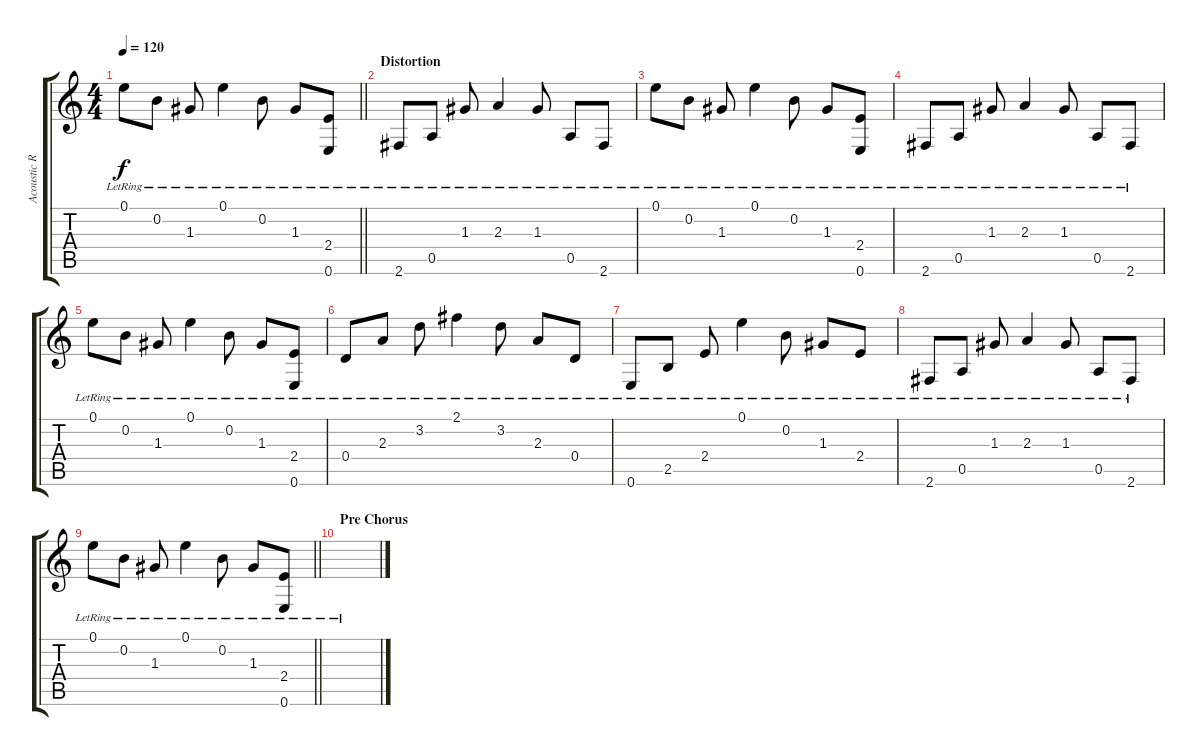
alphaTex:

\track ("Acoustic Rythym" "Acoustic R") {instrument acousticguitarsteel}
\staff {score tabs}
\tuning (E4 B3 G3 D3 A2 E2) {hide}
\ts (4 4)
\tempo 120
\clef g2
\barLineRight lightlight
\ks c
0.1{lr}.8{dy f} 0.2{lr}.8 1.3{lr}.8 0.1{lr}.4 0.2{lr}.8 1.3{lr}.8 (2.4{lr} 0.6).8 |
\section ("" "Distortion")
2.6{lr}.8 0.5{lr}.8 1.3{lr}.8 2.3{lr}.4 1.3{lr}.8 0.5{lr}.8 2.6{lr}.8 |
0.1{lr}.8 0.2{lr}.8 1.3{lr}.8 0.1{lr}.4 0.2{lr}.8 1.3{lr}.8 (2.4{lr} 0.6).8 |
2.6{lr}.8 0.5{lr}.8 1.3{lr}.8 2.3{lr}.4 1.3{lr}.8 0.5{lr}.8 2.6{lr}.8 |
0.1{lr}.8 0.2{lr}.8 1.3{lr}.8 0.1{lr}.4 0.2{lr}.8 1.3{lr}.8 (2.4{lr} 0.6).8 |
0.4{lr}.8 2.3{lr}.8 3.2{lr}.8 2.1{lr}.4 3.2{lr}.8 2.3{lr}.8 0.4{lr}.8 |
0.6{lr}.8 2.5{lr}.8 2.4{lr}.8 0.1{lr}.4 0.2{lr}.8 1.3{lr}.8 2.4{lr}.8 |
2.6{lr}.8 0.5{lr}.8 1.3{lr}.8 2.3{lr}.4 1.3{lr}.8 0.5{lr}.8 2.6{lr}.8 |
\barLineRight lightlight
0.1{lr}.8 0.2{lr}.8 1.3{lr}.8 0.1{lr}.4 0.2{lr}.8 1.3{lr}.8 (2.4{lr} 0.6).8 |
\section ("" "Pre Chorus")
